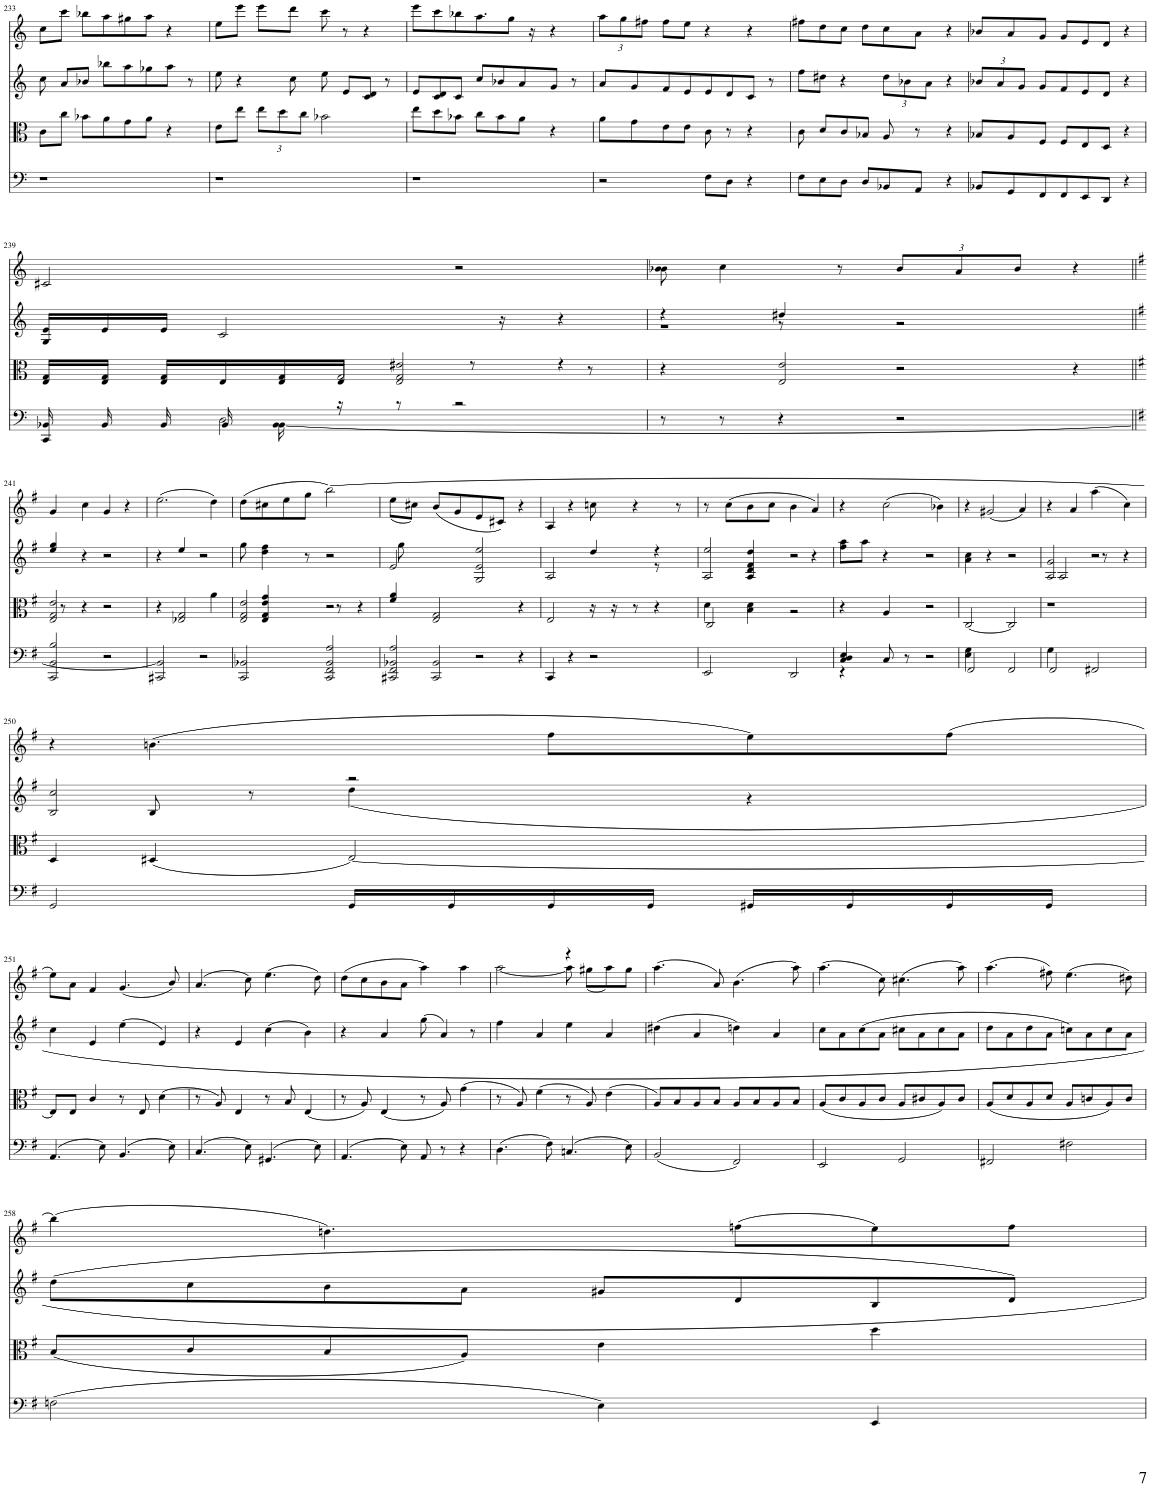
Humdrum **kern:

**kern	**kern	**kern	**kern
*part4	*part3	*part2	*part1
*staff4	*staff3	*staff2	*staff1
*I"Piano	*I"Piano	*I"Piano	*I"Piano
*I'Pno	*I'Pno	*I'Pno	*I'Pno
!!LO:PB:g=z
*clefF4	*clefC3	*clefG2	*clefG2
*k[]	*k[]	*k[]	*k[]
*M2/2	*M2/2	*M2/2	*M2/2
*met(c|)	*met(c|)	*met(c|)	*met(c|)
=233	=233	=233	=233
1r	8c\L	8cc\	8cc\L
.	8cc\J	8a/L	8ccc\J
.	8b-X\L	8b-X/J	8bb-X\L
.	8a\	8bb-X\L	8aa\
.	8g\	8aa\	8gg#X\
.	8a\J	8gg-X\	8aa\J
.	4r	8aa\J	4r
.	.	8r	.
=234	=234	=234	=234
*	*	*^	*
1r	8e\L	8ryy	8ee\	8ee\L
.	8ee\J	4r	4ryy	8eee\J
*	*Xbrackettup	*	*	*
.	12ee\L	.	.	8eee\L
.	12dd\	.	.	.
.	.	4ryy	8cc\	8ddd\J
.	12cc\J	.	.	.
.	2b-X\	.	8ee\	8ccc\
.	.	8e/L	4.ryy	8r
.	.	8c/ 8d/J	.	4r
.	.	8r	.	.
*	*	*v	*v	*
=235	=235	=235	=235
1r	8ee\L	8e/L	8eee\L
.	8dd\	8c/ 8d/	8ccc\
.	8b-X\J	8c/J	8bb-X\
.	8cc\L	8cc/L	8.aa\
.	8b-\	8b-X/	.
.	.	.	8gg\J
.	8a\J	8a/	.
.	.	.	16r
.	4r	8g/J	4r
.	.	8r	.
=236	=236	=236	=236
*	*	*	*Xbrackettup
2r	8a\L	8a/L	12aa\L
.	.	.	12gg\
.	8g\	8g/	.
.	.	.	12ff#X\J
.	8e\	8f/	8ff#\L
.	8e\J	8e/	8ee\J
8F\L	8c\	8e/	4r
8D\J	8r	8d/	.
4r	4r	8c/J	4r
.	.	8r	.
=237	=237	=237	=237
*	*^	*	*
8F\L	8ryy	8c\	8ff\L	8ff#X\L
8E\	8d/L	2..ryy	8dd#X\J	8dd\
8D\J	8c/	.	4r	8cc\J
8D/L	8B-X/J	.	.	8dd\L
*	*	*	*Xbrackettup	*
8BB-X/	8A/	.	12dd#\L	8cc\
.	.	.	12b-X\	.
8AA/J	8r	.	.	8a\J
.	.	.	12a\J	.
4r	4r	.	4r	4r
*	*v	*v	*	*
=238	=238	=238	=238
8BB-X/L	8B-X/L	12b-X/L	8b-X/L
.	.	12a/	.
8GG/	8A/	.	8a/
.	.	12g/J	.
8FF/	8F/J	8g/L	8g/J
8FF/	8F/L	8f/	8g/L
8EE/	8E/	8e/	8e/
8DD/J	8D/J	8d/J	8d/J
4r	4r	4r	4r
!!LO:LB:g=z
=239	=239	=239	=239
*^	*^	*	*
16CC/ 16BB-X/	8.ryy	16E/ 16G/LL	16ryy	16G/ 16e/LL	2c#X/
*	*	*v	*v	*	*
16BB-/	.	16E/ 16G/JJ	16e/	.
16BB-/	.	16E/ 16G/LL	16e/JJ	.
16BB-/	2D\	16E/	2c/	.
16BB-\ [16BB-\	.	16E/ 16G/	.	.
*	*	*^	*	*
16r	.	16E/JJ	2G/	.	.
8r	.	2E/ 2G/ 2e#X/	.	.	.
2r	.	.	.	.	2r
.	4.ryy	.	.	16r	.
.	.	.	.	4r	.
.	.	.	2ryy	.	.
.	.	8r	.	.	.
4.ryy	.	4r	.	4.ryy	4.ryy
.	4ryy	.	.	.	.
.	.	8r	.	.	.
.	16ryy	.	16ryy	.	.
*v	*v	*	*	*	*
*	*v	*v	*	*
=240	=240	=240	=240
*	*	*^	*
8r	4r	4r	1r	8b-X\ 8b-\
8r	.	.	.	4cc\
4r	2E/ 2e/	4dd#X/	.	.
.	.	.	.	8r
2r	.	2ryy	.	12b-/L
.	.	.	.	12a/
.	.	.	.	12b-/J
.	2r	.	.	4r
2ryy	.	2ryy	8r	2ryy
.	.	.	2r	.
.	4r	.	.	.
8ryy	8ryy	8ryy	.	8ryy
*	*	*v	*v	*
!!LO:LB:g=z
=241||	=241||	=241||	=241||
*k[f#]	*k[f#]	*k[f#]	*k[f#]
2CC/ 2BB/ 2B/	2E/ 2G/ 2e/	4ee/ 4gg/	4g/
.	.	4r	4cc\
2r	8r	2r	4g/
.	4r	.	.
.	.	.	4r
.	2r	.	.
4.ryy	.	4.ryy	4.ryy
=242	=242	=242	=242
2CC#X/ 2BB-/]	4r	4r	(2.ee\
.	2E-X/ 2G/	4ee/	.
2r	.	2r	.
.	4a\	.	4dd\)
=243	=243	=243	=243
2CC/ 2BB-X/	2E/ 2G/ 2e/	8gg\	(8dd\L
.	.	4dd\ 4ff#\	8cc#X\
.	.	.	8ee\
.	.	8r	8gg\J
2CC/ 2FF#/ 2BB-/ 2A/	4E/ 4G/ 4e/ 4g/	2r	[2bb\)
.	4ryy	.	.
2..ryy	2r	2..ryy	2..ryy
.	8r	.	.
.	4r	.	.
=244	=244	=244	=244
*	*	*^	*^
2CC#X/ 2FF#/ 2BB-X/ 2A/	4f#/ 4a/	2e/	8gg\	4ryy	(8ee\L
.	.	.	2.ryy	.	8cc#X\J)
.	2E/ 2G/	.	.	(8b/L	2.ryy
.	.	.	.	8g/	.
2CC#/ 2BB-/	.	2G/ 2e/ 2ee/	.	8e/	.
.	.	.	.	8c#X/J)	.
.	4r	.	.	4r	.
.	.	.	2..ryy	.	.
2r	2.ryy	2.ryy	.	2.ryy	2.ryy
4r	.	.	.	.	.
*	*	*	*	*v	*v
=245	=245	=245	=245	=245
4CC/	2E/	2A/	2.ryy	4A/
4r	.	.	.	4r
2r	16r	4dd/	.	8ccn\
.	16r	.	.	.
.	8r	.	.	4r
.	4r	4r	8r	.
.	.	.	8ryy	8r
*	*	*v	*v	*
=246	=246	=246	=246
*	*^	*	*
2EE/	2C/	4d\	2A/ 2ee/	8r
.	.	.	.	(8cc\L
.	.	4B\ 4d\	.	8b\
.	.	.	.	8cc\J
2DD/	2ryy	2r	4A/ 4d/ 4f#/ 4dd/	4b\
.	.	.	2r	4a/)
2ryy	2ryy	2ryy	.	2ryy
.	.	.	4r	.
*	*v	*v	*	*
=247	=247	=247	=247
*^	*	*	*
4C/ 4D/ 4E/	4r	4r	8ff#\ 8aa\L	4r
.	.	.	8aa\J	.
8C/	2.ryy	4A/	4r	(2cc\
8r	.	.	.	.
2r	.	2r	2r	.
.	.	.	.	4b-X\)
=248	=248	=248	=248	=248
2FF#/	4E\ 4G\	[2C/	4a\ 4cc\	4r
.	2.ryy	.	4r	(2g#X/
2FF#/	.	2C/]	2r	.
.	.	.	.	4a/)
=249	=249	=249	=249	=249
2FF#/	4G\	1r	2A/ 2g/	4r
.	2..ryy	.	.	4a/
2FF#X/	.	.	2A/	(4aa\
.	.	.	.	4cc\)
2..ryy	.	2..ryy	2r	2..ryy
.	2.ryy	.	.	.
.	.	.	8r	.
.	.	.	4r	.
*v	*v	*	*	*
!!LO:LB:g=z
=250	=250	=250	=250
*	*	*^	*
2GG/	4D/	2B/ 2cc/	2ryy	4r
.	(4D#X/	.	.	(4.bn\
16GG/LL	[2E/)	8B/	4dd\	.
16GG/	.	.	.	.
16GG/	.	8r	.	8ff#\L
16GG/JJ	.	.	.	.
16GG#X/LL	.	2r	4r	8ee\)
16GG#/	.	.	.	.
16GG#/	.	.	.	(8ff#\J
16GG#/JJ	.	.	.	.
4ryy	4ryy	.	4ryy	4ryy
*	*	*v	*v	*
!!LO:LB:g=z
=251	=251	=251	=251
(4.AA/	8E/L]	4cc\	8ee\L)
.	8E/J	.	8a\J
.	4c/	4e/	4f#/
8E\)	.	.	.
(4.BB/	8r	(4ee\	(4.g/
.	8E/	.	.
.	(4d\	4e/)	.
8E\)	.	.	8b/)
=252	=252	=252	=252
(4.C/	8r	4r	(4.a/
.	8A/)	.	.
.	4E/	4e/	.
8E\)	.	.	8cc\)
(4.GG#X/	8r	(4cc\	(4.ee\
.	8B/	.	.
.	(4E/	4b\)	.
8E\)	.	.	8dd\)
=253	=253	=253	=253
(4.AA/	8r	4r	(8dd\L
.	8A/)	.	8cc\
.	(4E/	4a/	8b\
8E\)	.	.	8a\J
8AA/	8r	(8gg\	4aa\)
8r	8A/)	4a/)	.
4r	(4g\	.	4aa\
.	.	8r	.
=254	=254	=254	=254
*	*	*	*^
(4.D\	8r	4ff#\	2ryy	[2aa\
.	8A/)	.	.	.
.	(4f#\	4a/	.	.
8F#\)	.	.	.	.
(4.Cn/	8r	4ee\	4r	8aa\]
.	8A/)	.	.	(8gg#X\L
.	(4e\	4a/	4ryy	8aa\)
8E\)	.	.	.	8gg#\J
*	*	*	*v	*v
=255	=255	=255	=255
(2BB/	8A/L)	(4dd#X\	(4.aa\
.	8B/	.	.
.	8A/	4a/	.
.	8B/J	.	8a/)
2FF#/)	8A/L	4ddn\)	(4.b\
.	8B/	.	.
.	8A/	4a/	.
.	8B/J	.	8aa\)
=256	=256	=256	=256
2EE/	(8A/L	8cc\L	(4.aa\
.	8c/	8a\	.
.	8A/	(8cc\	.
.	8c/J	8a\J	8cc\)
2GG/	8A/L	8cc#X\L	(4.cc#X\
.	8c#X/	8a\	.
.	8A/)	8cc#\	.
.	8c#/J	8a\J	8aa\)
=257	=257	=257	=257
2FF#X/	(8A/L	8dd\L	(4.aa\
.	8d/	8a\	.
.	8A/	8dd\	.
.	8d/J	8a\J	8ff#X\)
2F#X\	8A/L	8ccn\L)	(4.ee\
.	8cn/	8a\	.
.	8A/)	8cc\	.
.	8c/J	8a\J	8dd#X\)
!!LO:LB:g=z
=258	=258	=258	=258
(2Fn\	(8B/L	(8dd\L	(4bb\]
.	8c/	8cc\	.
.	8B/	8b\	4.ddn\)
.	8A/J)	8a\J	.
4E\)	4e\	8g#X/L	.
.	.	8d/	(8ffn\L
4EE/	4dd\	8B/	8ee\)
.	.	8d/J)	8ff\J
=	=	=	=
*-	*-	*-	*-
